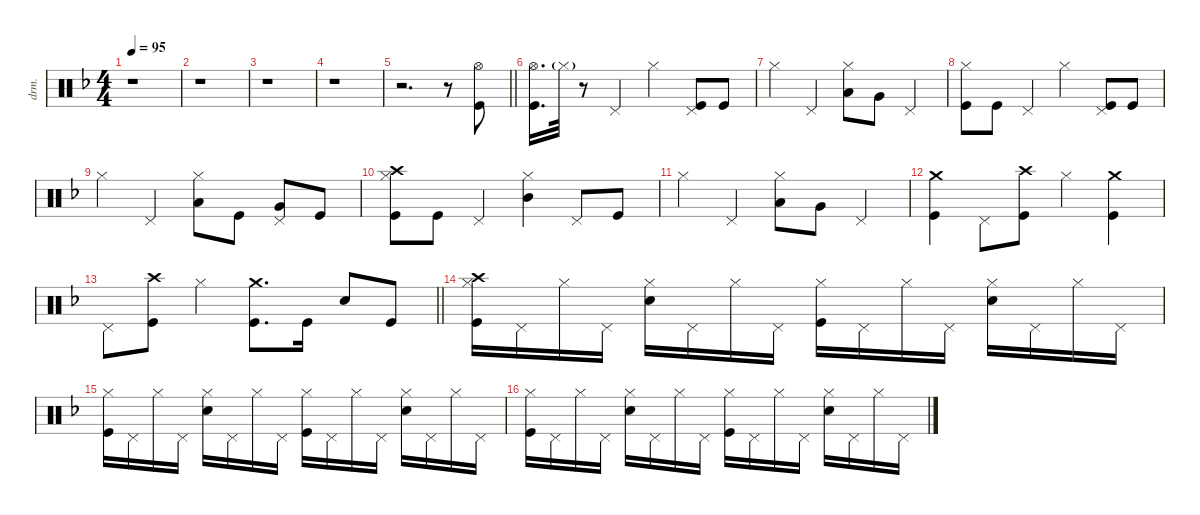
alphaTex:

\defaultSystemsLayout 4
\hideDynamics
\bracketExtendMode nobrackets
\otherSystemsTrackNameOrientation horizontal
\track ("Jukka" "drm.") {instrument percussion}
\staff {score}
\articulation defaults
\ts (4 4)
\tempo 95
\clef neutral
\ks f
r.1{dy mf} |
r.1 |
r.1 |
r.1 |
\barLineRight lightlight
r.2{d} r.8 ("Hi-Hat (open)" "Kick (hit)").8 |
("Hi-Hat (open)" "Kick (hit)").16{d dy f} "Hi-Hat (closed)"{g}.32{dy pp} r.8 "Pedal Hi-Hat (hit)".4{dy f} "Hi-Hat (closed)".4 ("Pedal Hi-Hat (hit)" "Kick (hit)").8 "Kick (hit)".8 |
"Hi-Hat (closed)".4 "Pedal Hi-Hat (hit)".4 ("Hi-Hat (closed)" "Low Tom (hit)").8 "Very Low Tom (hit)".8{dy mf} "Pedal Hi-Hat (hit)".4{dy f} |
("Hi-Hat (closed)" "Kick (hit)").8 "Kick (hit)".8 "Pedal Hi-Hat (hit)".4 "Hi-Hat (closed)".4 ("Pedal Hi-Hat (hit)" "Kick (hit)").8 "Kick (hit)".8 |
"Hi-Hat (closed)".4 "Pedal Hi-Hat (hit)".4 ("Hi-Hat (closed)" "Low Tom (hit)").8 "Kick (hit)".8 ("Pedal Hi-Hat (hit)" "Very Low Tom (hit)").8 "Kick (hit)".8 |
("Hi-Hat (closed)" "Crash high (hit)" "Kick (hit)").8 "Kick (hit)".8 "Pedal Hi-Hat (hit)".4 ("Hi-Hat (closed)" "Mid Tom (hit)").4 "Pedal Hi-Hat (hit)".8 "Kick (hit)".8 |
"Hi-Hat (closed)".4 "Pedal Hi-Hat (hit)".4 ("Hi-Hat (closed)" "Low Tom (hit)").8 "Very Low Tom (hit)".8{dy mf} "Pedal Hi-Hat (hit)".4{dy f} |
("Crash medium (hit)" "Kick (hit)").4{dy mf} "Pedal Hi-Hat (hit)".8{dy f} ("Crash high (hit)" "Kick (hit)").8{dy mf} "Hi-Hat (closed)".4{dy f} ("Crash medium (hit)" "Kick (hit)").4{dy mf} |
\barLineRight lightlight "Pedal Hi-Hat (hit)".8{dy f}
("Crash high (hit)" "Kick (hit)").8{dy mf} "Hi-Hat (closed)".4{dy f} ("Crash medium (hit)" "Kick (hit)").8{d dy mf} "Kick (hit)".16{dy f} "Snare (hit) 2".8 "Kick (hit)".8 |
("Crash high (hit)" "Hi-Hat (closed)" "Kick (hit)").16 "Pedal Hi-Hat (hit)".16{dy mp} "Hi-Hat (closed)".16{dy mf} "Pedal Hi-Hat (hit)".16{dy mp} ("Hi-Hat (closed)" "Snare (hit) 2").16{dy mf} "Pedal Hi-Hat (hit)".16{dy mp} "Hi-Hat (closed)".16{dy mf} "Pedal Hi-Hat (hit)".16{dy mp} ("Hi-Hat (closed)" "Kick (hit)").16{dy mf} "Pedal Hi-Hat (hit)".16{dy mp} "Hi-Hat (closed)".16{dy mf} "Pedal Hi-Hat (hit)".16{dy mp} ("Hi-Hat (closed)" "Snare (hit) 2").16{dy mf} "Pedal Hi-Hat (hit)".16{dy mp} "Hi-Hat (closed)".16{dy mf} "Pedal Hi-Hat (hit)".16{dy mp} |
("Hi-Hat (closed)" "Kick (hit)").16{dy mf} "Pedal Hi-Hat (hit)".16{dy mp} "Hi-Hat (closed)".16{dy mf} "Pedal Hi-Hat (hit)".16{dy mp} ("Hi-Hat (closed)" "Snare (hit) 2").16{dy mf} "Pedal Hi-Hat (hit)".16{dy mp} "Hi-Hat (closed)".16{dy mf} "Pedal Hi-Hat (hit)".16{dy mp} ("Hi-Hat (closed)" "Kick (hit)").16{dy mf} "Pedal Hi-Hat (hit)".16{dy mp} "Hi-Hat (closed)".16{dy mf} "Pedal Hi-Hat (hit)".16{dy mp} ("Hi-Hat (closed)" "Snare (hit) 2").16{dy mf} "Pedal Hi-Hat (hit)".16{dy mp} "Hi-Hat (closed)".16{dy mf} "Pedal Hi-Hat (hit)".16{dy mp} |
("Hi-Hat (closed)" "Kick (hit)").16{dy mf} "Pedal Hi-Hat (hit)".16{dy mp} "Hi-Hat (closed)".16{dy mf} "Pedal Hi-Hat (hit)".16{dy mp} ("Hi-Hat (closed)" "Snare (hit) 2").16{dy mf} "Pedal Hi-Hat (hit)".16{dy mp} "Hi-Hat (closed)".16{dy mf} "Pedal Hi-Hat (hit)".16{dy mp} ("Hi-Hat (closed)" "Kick (hit)").16{dy mf} "Pedal Hi-Hat (hit)".16{dy mp} "Hi-Hat (closed)".16{dy mf} "Pedal Hi-Hat (hit)".16{dy mp} ("Hi-Hat (closed)" "Snare (hit) 2").16{dy mf} "Pedal Hi-Hat (hit)".16{dy mp} "Hi-Hat (closed)".16{dy mf} "Pedal Hi-Hat (hit)".16{dy mp}
